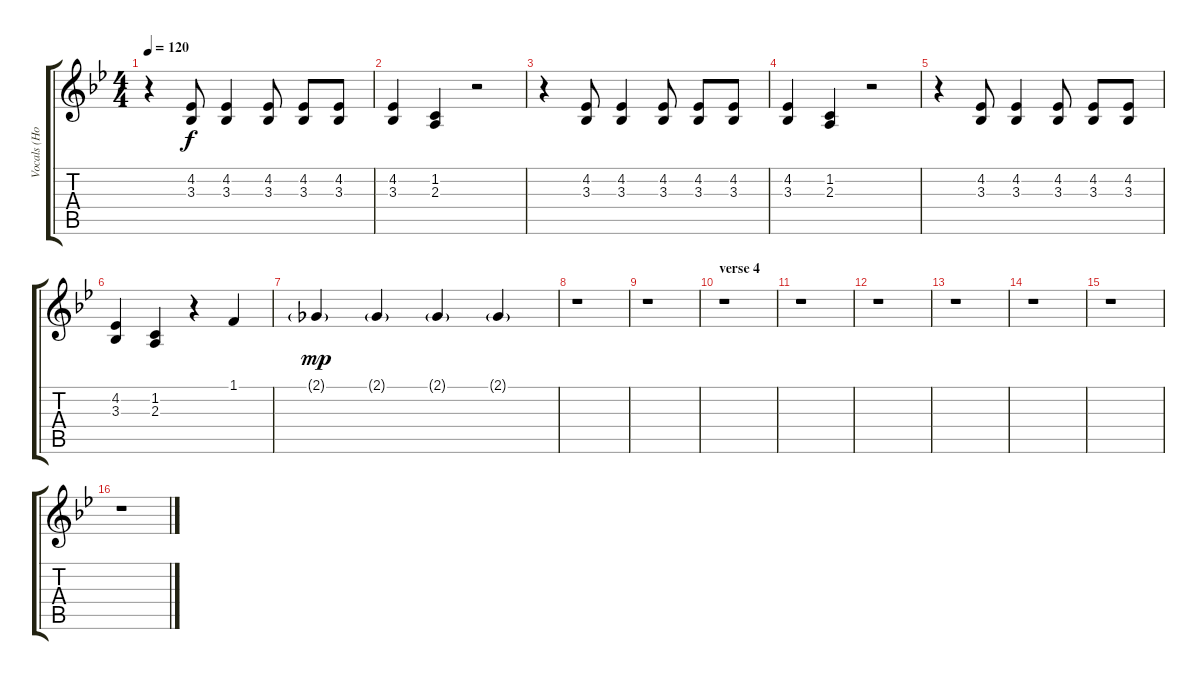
\track ("Vocals (Hogson)" "Vocals (Ho") {instrument lead6voice}
\staff {score tabs}
\tuning (E4 B3 G3 D3 A2 E2) {hide}
\ts (4 4)
\tempo 120
\clef g2
\ks bb
r.4{dy f} (4.2 3.3).8 (4.2 3.3).4 (4.2 3.3).8 (4.2 3.3).8 (4.2 3.3).8 |
(4.2 3.3).4 (1.2 2.3).4 r.2 |
r.4 (4.2 3.3).8 (4.2 3.3).4 (4.2 3.3).8 (4.2 3.3).8 (4.2 3.3).8 |
(4.2 3.3).4 (1.2 2.3).4 r.2 |
r.4 (4.2 3.3).8 (4.2 3.3).4 (4.2 3.3).8 (4.2 3.3).8 (4.2 3.3).8 |
(4.2 3.3).4 (1.2 2.3).4 r.4 1.1.4 |
2.1{g}.4{dy mp} 2.1{g}.4 2.1{g}.4 2.1{g}.4 |
r.1 |
r.1 |
\section ("" "verse 4")
r.1 |
r.1 |
r.1 |
r.1 |
r.1 |
r.1 |
r.1
